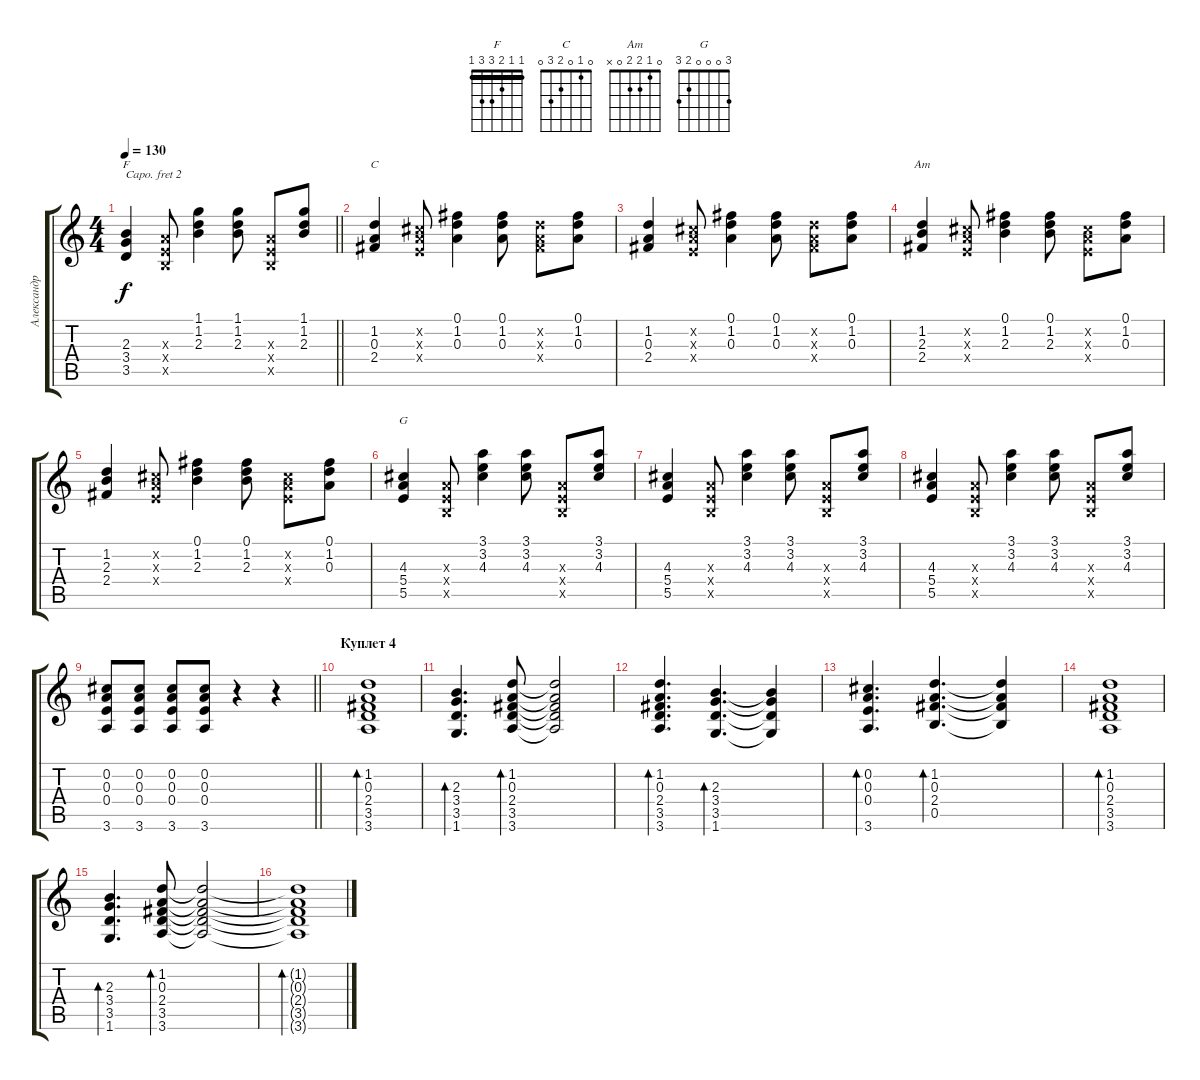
\track ("Александр Васильев" "Александр ") {instrument acousticguitarsteel}
\staff {score tabs}
\capo 2
\tuning (E4 B3 G3 D3 A2 E2) {hide}
\chord ("F" 1 1 2 3 3 1) {barre 1}
\chord ("C" 0 1 0 2 3 0)
\chord ("Am" 0 1 2 2 0 x)
\chord ("G" 3 0 0 0 2 3)
\ts (4 4)
\tempo 130
\clef g2
\barLineRight lightlight
\ks c
(2.3 3.4 3.5).4{ch "F" dy f} (0.3{x} 0.4{x} 0.5{x}).8 (1.1 1.2 2.3).4 (1.1 1.2 2.3).8 (0.3{x} 0.4{x} 0.5{x}).8 (1.1 1.2 2.3).8 |
(1.2 0.3 2.4).4{ch "C"} (0.2{x} 0.3{x} 0.4{x}).8 (0.1 1.2 0.3).4 (0.1 1.2 0.3).8 (1.2{x} 0.3{x} 2.4{x}).8 (0.1 1.2 0.3).8 |
(1.2 0.3 2.4).4 (0.2{x} 0.3{x} 0.4{x}).8 (0.1 1.2 0.3).4 (0.1 1.2 0.3).8 (1.2{x} 0.3{x} 2.4{x}).8 (0.1 1.2 0.3).8 |
(1.2 2.3 2.4).4{ch "Am"} (0.2{x} 0.3{x} 0.4{x}).8 (0.1 1.2 2.3).4 (0.1 1.2 2.3).8 (0.2{x} 0.3{x} 0.4{x}).8 (0.1 1.2 0.3).8 |
(1.2 2.3 2.4).4 (0.2{x} 0.3{x} 0.4{x}).8 (0.1 1.2 2.3).4 (0.1 1.2 2.3).8 (0.2{x} 0.3{x} 0.4{x}).8 (0.1 1.2 0.3).8 |
(4.3 5.4 5.5).4{ch "G"} (0.3{x} 0.4{x} 0.5{x}).8 (3.1 3.2 4.3).4 (3.1 3.2 4.3).8 (0.3{x} 0.4{x} 0.5{x}).8 (3.1 3.2 4.3).8 |
(4.3 5.4 5.5).4 (0.3{x} 0.4{x} 0.5{x}).8 (3.1 3.2 4.3).4 (3.1 3.2 4.3).8 (0.3{x} 0.4{x} 0.5{x}).8 (3.1 3.2 4.3).8 |
(4.3 5.4 5.5).4 (0.3{x} 0.4{x} 0.5{x}).8 (3.1 3.2 4.3).4 (3.1 3.2 4.3).8 (0.3{x} 0.4{x} 0.5{x}).8 (3.1 3.2 4.3).8 |
\barLineRight lightlight
(0.2 0.3 0.4 3.6).8 (0.2 0.3 0.4 3.6).8 (0.2 0.3 0.4 3.6).8 (0.2 0.3 0.4 3.6).8 r.4 r.4 |
\section ("" "Куплет 4")
(1.2 0.3 2.4 3.5 3.6).1{bd 60} |
(2.3 3.4 3.5 1.6).4{d bd 60} (1.2 0.3 2.4 3.5 3.6).8{bd 60} (1.2{t} 0.3{t} 2.4{t} 3.5{t} 3.6{t}).2 |
(1.2 0.3 2.4 3.5 3.6).4{d bd 60} (2.3 3.4 3.5 1.6).4{d bd 60} (2.3{t} 3.4{t} 3.5{t} 1.6{t}).4 |
(0.2 0.3 0.4 3.6).4{d bd 60} (1.2 0.3 2.4 0.5).4{d bd 60} (1.2{t} 0.3{t} 2.4{t} 0.5{t}).4 |
(1.2 0.3 2.4 3.5 3.6).1{bd 60} |
(2.3 3.4 3.5 1.6).4{d bd 60} (1.2 0.3 2.4 3.5 3.6).8{bd 60} (1.2{t} 0.3{t} 2.4{t} 3.5{t} 3.6{t}).2 |
(1.2{t} 0.3{t} 2.4{t} 3.5{t} 3.6{t}).1{bd 60}
